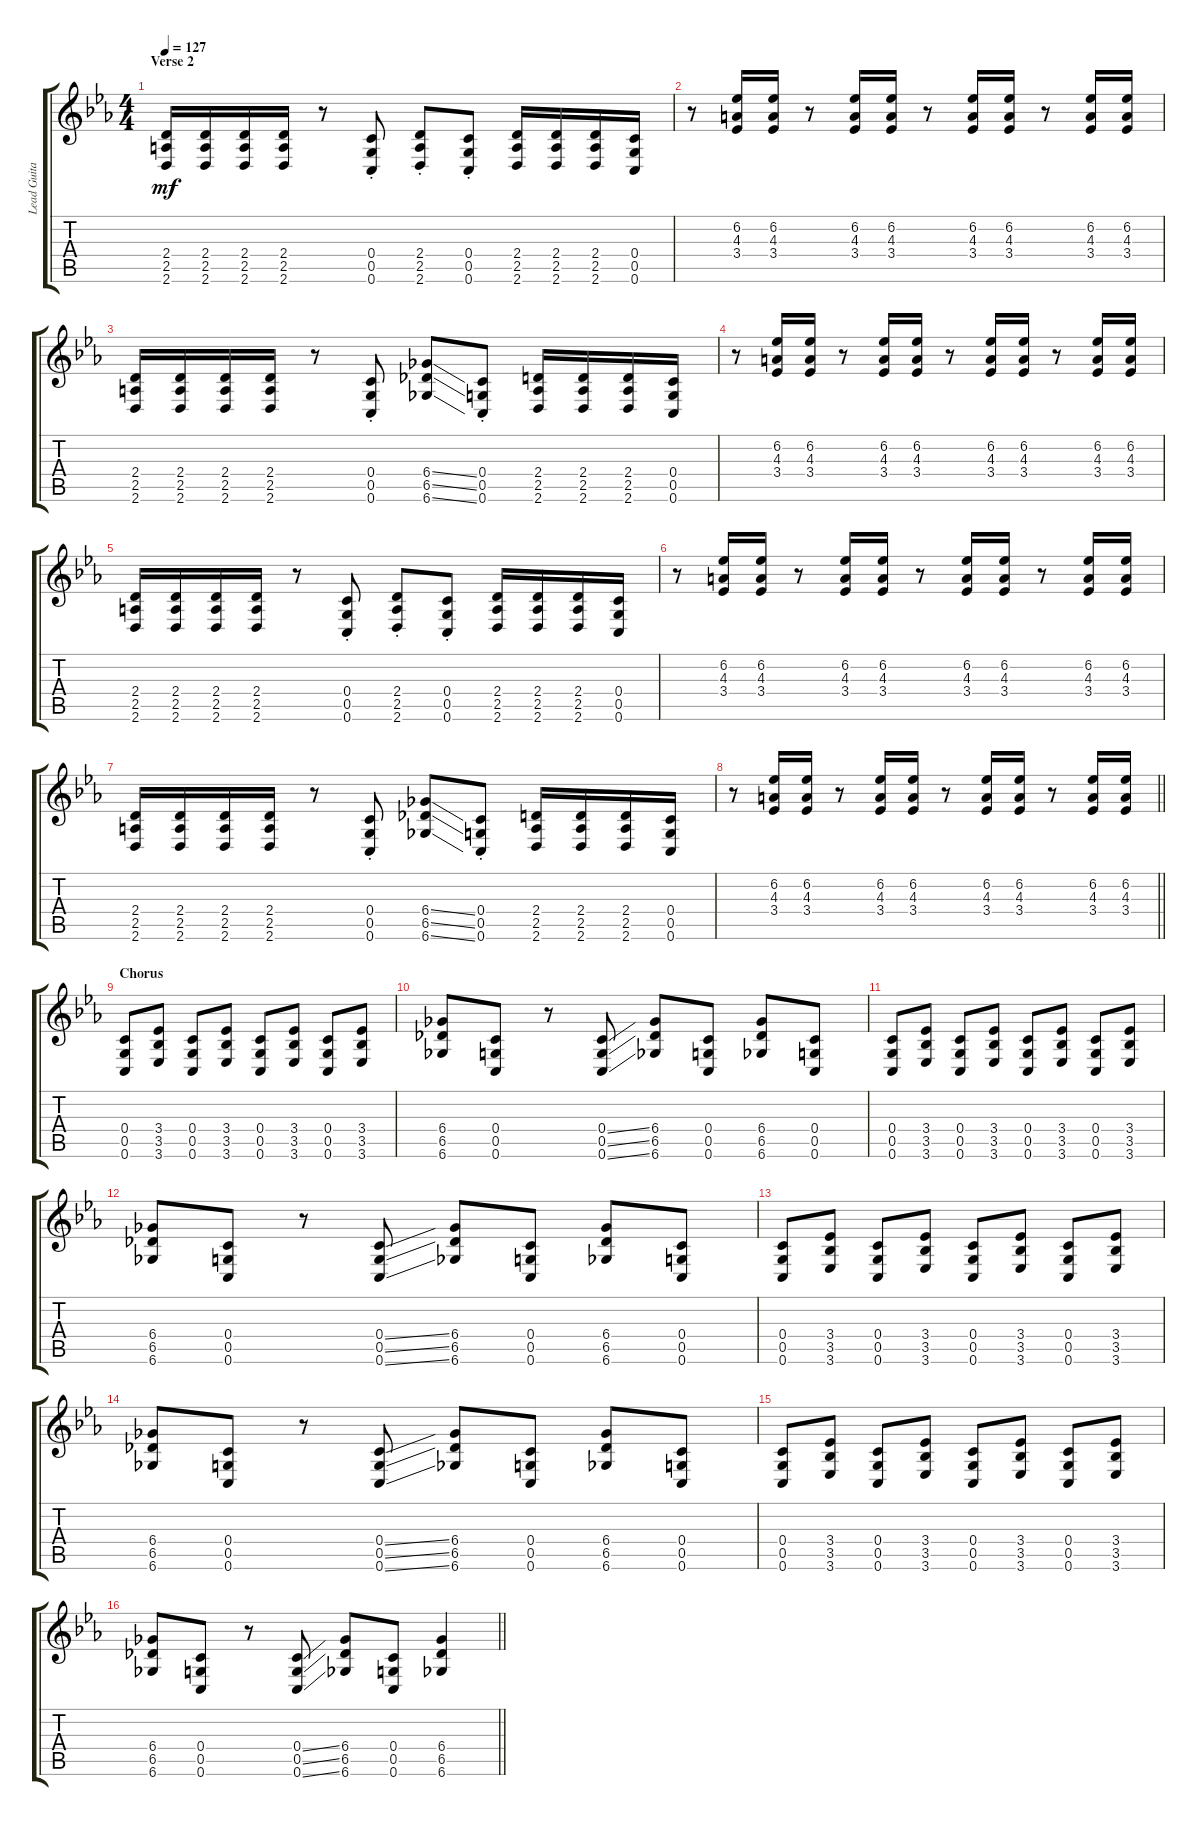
\track ("Lead Guitar" "Lead Guita") {instrument distortionguitar}
\staff {score tabs}
\tuning (D4 A3 F3 C3 G2 C2) {hide}
\ts (4 4)
\section ("" "Verse 2")
\tempo 127
\clef g2
\ks cminor
(2.4 2.5 2.6).16{dy mf} (2.4 2.5 2.6).16 (2.4 2.5 2.6).16 (2.4 2.5 2.6).16 r.8 (0.4{st} 0.5{st} 0.6{st}).8 (2.4{st} 2.5{st} 2.6{st}).8 (0.4{st} 0.5{st} 0.6{st}).8 (2.4 2.5 2.6).16 (2.4 2.5 2.6).16 (2.4 2.5 2.6).16 (0.4 0.5 0.6).16 |
r.8 (6.2 4.3 3.4).16 (6.2 4.3 3.4).16 r.8 (6.2 4.3 3.4).16 (6.2 4.3 3.4).16 r.8 (6.2 4.3 3.4).16 (6.2 4.3 3.4).16 r.8 (6.2 4.3 3.4).16 (6.2 4.3 3.4).16 |
(2.4 2.5 2.6).16 (2.4 2.5 2.6).16 (2.4 2.5 2.6).16 (2.4 2.5 2.6).16 r.8 (0.4{st} 0.5{st} 0.6{st}).8 (6.4{ss} 6.5{ss} 6.6{ss}).8 (0.4{st} 0.5{st} 0.6{st}).8 (2.4 2.5 2.6).16 (2.4 2.5 2.6).16 (2.4 2.5 2.6).16 (0.4 0.5 0.6).16 |
r.8 (6.2 4.3 3.4).16 (6.2 4.3 3.4).16 r.8 (6.2 4.3 3.4).16 (6.2 4.3 3.4).16 r.8 (6.2 4.3 3.4).16 (6.2 4.3 3.4).16 r.8 (6.2 4.3 3.4).16 (6.2 4.3 3.4).16 |
(2.4 2.5 2.6).16 (2.4 2.5 2.6).16 (2.4 2.5 2.6).16 (2.4 2.5 2.6).16 r.8 (0.4{st} 0.5{st} 0.6{st}).8 (2.4{st} 2.5{st} 2.6{st}).8 (0.4{st} 0.5{st} 0.6{st}).8 (2.4 2.5 2.6).16 (2.4 2.5 2.6).16 (2.4 2.5 2.6).16 (0.4 0.5 0.6).16 |
r.8 (6.2 4.3 3.4).16 (6.2 4.3 3.4).16 r.8 (6.2 4.3 3.4).16 (6.2 4.3 3.4).16 r.8 (6.2 4.3 3.4).16 (6.2 4.3 3.4).16 r.8 (6.2 4.3 3.4).16 (6.2 4.3 3.4).16 |
(2.4 2.5 2.6).16 (2.4 2.5 2.6).16 (2.4 2.5 2.6).16 (2.4 2.5 2.6).16 r.8 (0.4{st} 0.5{st} 0.6{st}).8 (6.4{ss} 6.5{ss} 6.6{ss}).8 (0.4{st} 0.5{st} 0.6{st}).8 (2.4 2.5 2.6).16 (2.4 2.5 2.6).16 (2.4 2.5 2.6).16 (0.4 0.5 0.6).16 |
\barLineRight lightlight
r.8 (6.2 4.3 3.4).16 (6.2 4.3 3.4).16 r.8 (6.2 4.3 3.4).16 (6.2 4.3 3.4).16 r.8 (6.2 4.3 3.4).16 (6.2 4.3 3.4).16 r.8 (6.2 4.3 3.4).16 (6.2 4.3 3.4).16 |
\section ("" "Chorus")
(0.4 0.5 0.6).8 (3.4 3.5 3.6).8 (0.4 0.5 0.6).8 (3.4 3.5 3.6).8 (0.4 0.5 0.6).8 (3.4 3.5 3.6).8 (0.4 0.5 0.6).8 (3.4 3.5 3.6).8 |
(6.4 6.5 6.6).8 (0.4 0.5 0.6).8 r.8 (0.4{ss} 0.5{ss} 0.6{ss}).8 (6.4 6.5 6.6).8 (0.4 0.5 0.6).8 (6.4 6.5 6.6).8 (0.4 0.5 0.6).8 |
(0.4 0.5 0.6).8 (3.4 3.5 3.6).8 (0.4 0.5 0.6).8 (3.4 3.5 3.6).8 (0.4 0.5 0.6).8 (3.4 3.5 3.6).8 (0.4 0.5 0.6).8 (3.4 3.5 3.6).8 |
(6.4 6.5 6.6).8 (0.4 0.5 0.6).8 r.8 (0.4{ss} 0.5{ss} 0.6{ss}).8 (6.4 6.5 6.6).8 (0.4 0.5 0.6).8 (6.4 6.5 6.6).8 (0.4 0.5 0.6).8 |
(0.4 0.5 0.6).8 (3.4 3.5 3.6).8 (0.4 0.5 0.6).8 (3.4 3.5 3.6).8 (0.4 0.5 0.6).8 (3.4 3.5 3.6).8 (0.4 0.5 0.6).8 (3.4 3.5 3.6).8 |
(6.4 6.5 6.6).8 (0.4 0.5 0.6).8 r.8 (0.4{ss} 0.5{ss} 0.6{ss}).8 (6.4 6.5 6.6).8 (0.4 0.5 0.6).8 (6.4 6.5 6.6).8 (0.4 0.5 0.6).8 |
(0.4 0.5 0.6).8 (3.4 3.5 3.6).8 (0.4 0.5 0.6).8 (3.4 3.5 3.6).8 (0.4 0.5 0.6).8 (3.4 3.5 3.6).8 (0.4 0.5 0.6).8 (3.4 3.5 3.6).8 |
\barLineRight lightlight
(6.4 6.5 6.6).8 (0.4 0.5 0.6).8 r.8 (0.4{ss} 0.5{ss} 0.6{ss}).8 (6.4 6.5 6.6).8 (0.4 0.5 0.6).8 (6.4 6.5 6.6).4
